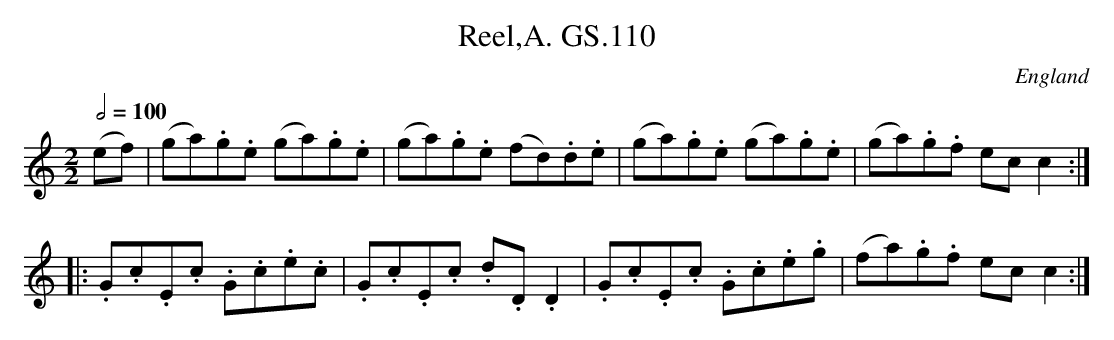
X:1
T:Reel,A. GS.110
M:2/2
L:1/8
Q:1/2=100
O:England
K:C major
(ef) | (ga).g.e (ga).g.e | (ga).g.e (fd).d.e |\
(ga).g.e (ga).g.e | (ga).g.f ec c2 :|!
|:.G.c.E.c  .G.c.e.c | .G.c.E.c .d.D .D2 |\
.G.c.E.c .G.c.e.g | (fa).g.f ec c2 :|
